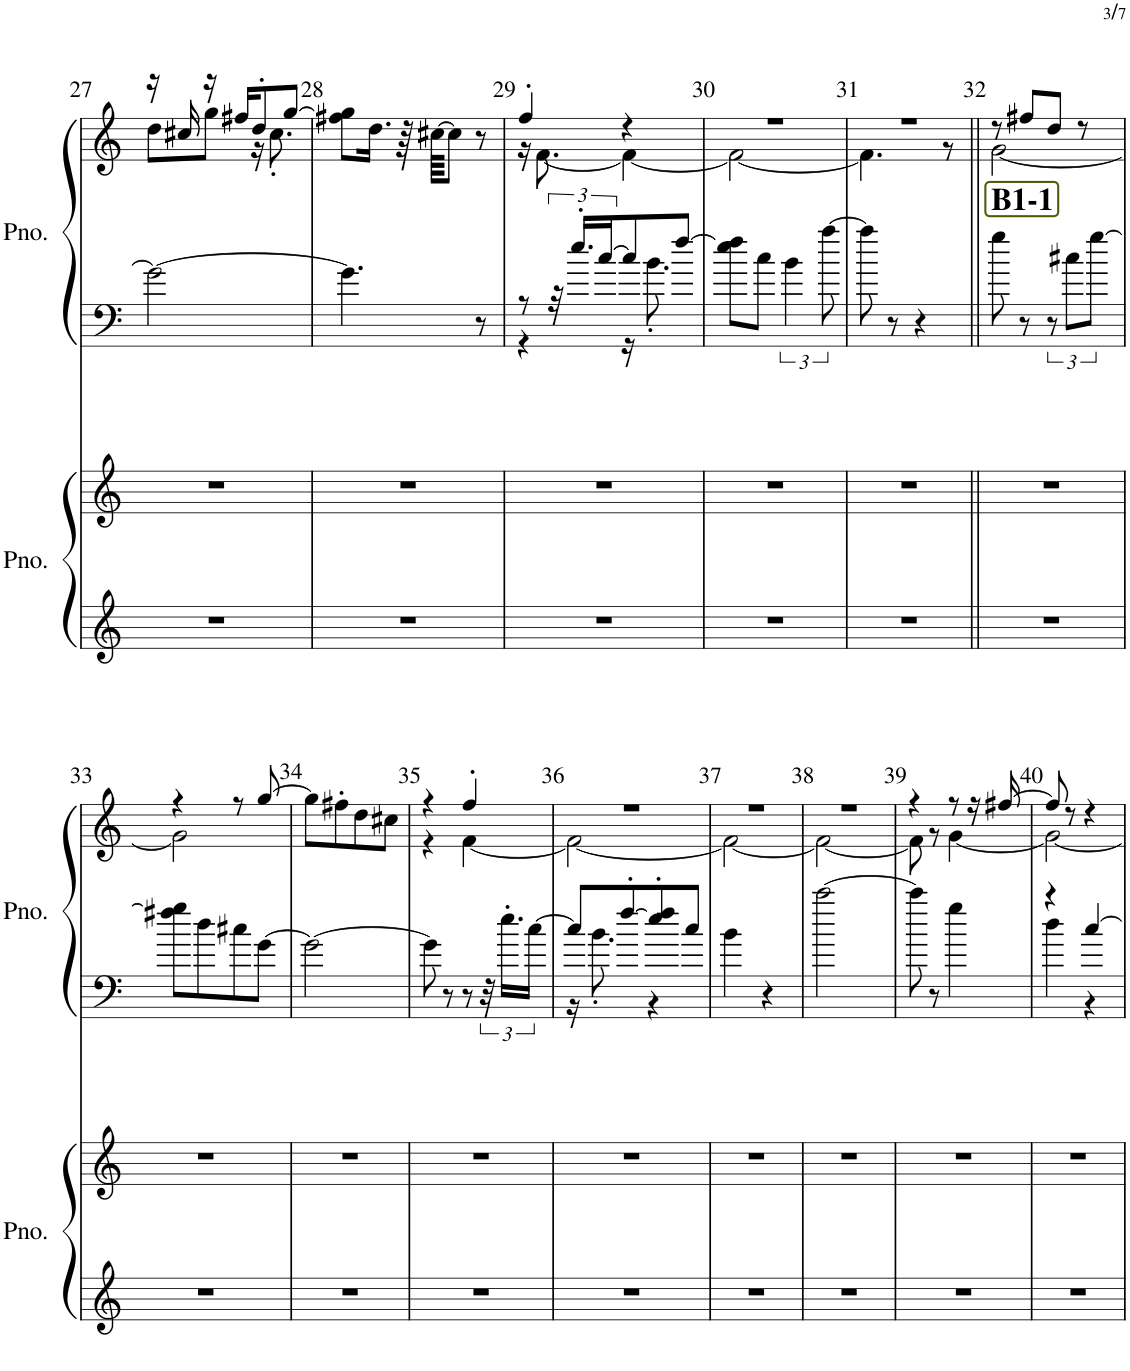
**kern	**kern	**kern	**kern
*part2	*part2	*part1	*part1
*staff4	*staff3	*staff2	*staff1
*I"ピアノ	*	*I"ピアノ	*
!!LO:PB:g=z
*clefG2	*clefG2	*clefG2	*clefG2
*k[]	*k[]	*k[]	*k[]
*M4/8	*M4/8	*M4/8	*M4/8
=27	=27	=27	=27
*	*	*	*^
2r	2r	2g\_	16r	8dd\L
.	.	.	16cc#X/	.
.	.	.	16r	8gg\J
.	.	.	16ff#X/KL	.
.	.	.	8dd'/	16r
.	.	.	.	8.cc#'\
.	.	.	[8gg/J	.
*	*	*	*v	*v
=28	=28	=28	=28
2r	2r	4.g\]	8ff#X\ 8gg\]L
.	.	.	16.dd\Jk
.	.	.	64r
.	.	.	[64cc#X\KKKL
.	.	.	8cc#\J]
.	.	8r	8r
=29	=29	=29	=29
*	*	*^	*^
2r	2r	8r	4r	4ff'/	16r
.	.	.	.	.	[8.f\
.	.	48r	.	.	.
.	.	24.ee'/LL	.	.	.
.	.	[24cc/J	.	.	.
.	.	8cc/]	16r	4r	4f\_
.	.	.	8.b'\	.	.
.	.	[8ff/J	.	.	.
*	*	*v	*v	*	*
=30	=30	=30	=30	=30
2r	2r	8ee\ 8ff\]L	2r	2f\_
.	.	8cc\J	.	.
.	.	6b\	.	.
.	.	[12aa\	.	.
=31	=31	=31	=31	=31
2r	2r	8aa\]	2r	4.f\]
.	.	8r	.	.
.	.	4r	.	.
.	.	.	.	8r
!!LO:REH:place=s1:b:B:cj:fs=15:t=B1-1	!!
=32||	=32||	=32||	=32||	=32||
2r	2r	8gg\	8r	[2g\
.	.	8r	8ff#X/L	.
.	.	12r	8dd/J	.
.	.	12cc#X\L	.	.
.	.	.	8r	.
.	.	[12gg\J	.	.
!!LO:LB:g=z	!!
=33	=33	=33	=33	=33
2r	2r	8ff#X\ 8gg\]L	4r	2g\]
.	.	8dd\	.	.
.	.	8cc#X\	8r	.
.	.	[8g\J	[8gg/	.
*	*	*	*v	*v
=34	=34	=34	=34
2r	2r	2g\_	8gg\L]
.	.	.	8ff#X'\
.	.	.	8dd\
.	.	.	8cc#X\J
=35	=35	=35	=35
*	*	*	*^
2r	2r	8g\]	4r	4r
.	.	8r	.	.
.	.	8r	4ff'/	[4f\
.	.	48r	.	.
.	.	24.ee'\LL	.	.
.	.	[24cc\JJ	.	.
=36	=36	=36	=36	=36
*	*	*^	*	*
2r	2r	8cc/L]	16r	2r	2f\_
.	.	.	8.b'\	.	.
.	.	[8ff'/	.	.	.
.	.	8ee/' 8ff/]'	4r	.	.
.	.	8cc/J	.	.	.
*	*	*v	*v	*	*
=37	=37	=37	=37	=37
2r	2r	4b\	2r	2f\_
.	.	4r	.	.
=38	=38	=38	=38	=38
2r	2r	[2ccc\	2r	2f\_
=39	=39	=39	=39	=39
2r	2r	8ccc\]	4r	8f\]
.	.	8r	.	8r
.	.	4gg\	8r	[4g\
.	.	.	16r	.
.	.	.	[16ff#X/	.
=40	=40	=40	=40	=40
*	*	*^	*	*
2r	2r	4r	4dd\	8ff#/]	2g\_
.	.	.	.	8r	.
.	.	[4cc/	4r	4r	.
*	*	*v	*v	*	*
*	*	*	*v	*v
=	=	=	=
*-	*-	*-	*-
